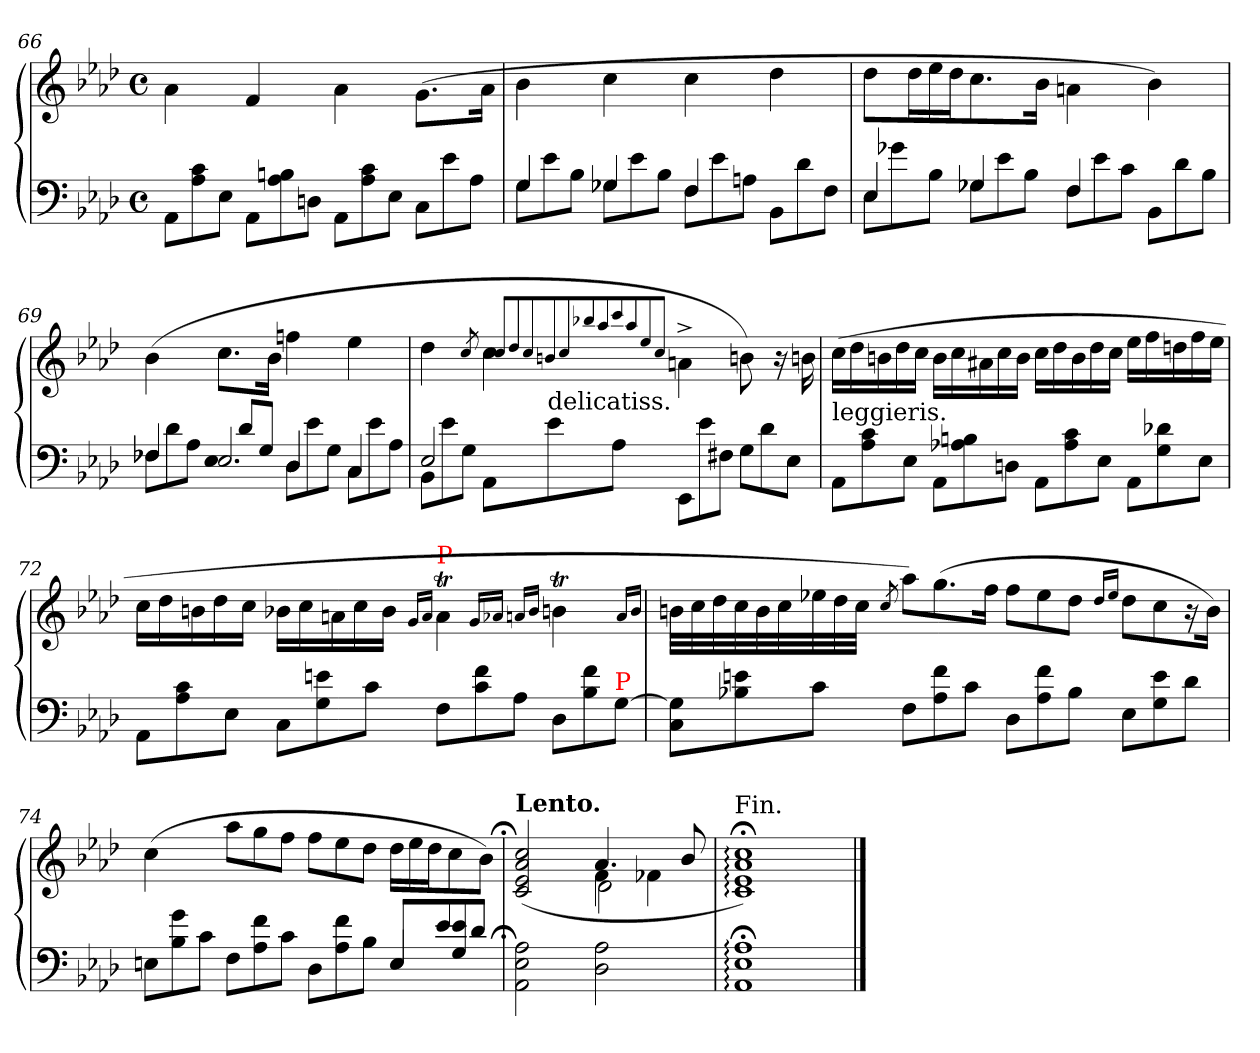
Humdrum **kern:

**kern	**kern
*part1	*part1
*staff2	*staff1
*clefF4	*clefG2
*k[b-e-a-d-]	*k[b-e-a-d-]
*M4/4	*M4/4
*met(c)	*met(c)
*Xtuplet	*
=66	=66
12AA-L	4a-\
12c 12A-	.
12E-J	.
12AA-L	4f
12Bn 12A-	.
12DnJ	.
12AA-L	4a-\
12c 12A-	.
12E-J	.
12CL	(8.g\L
12e-	.
12A-J	.
.	16a-Jk
=67	=67
*^	*
4G/	12G\L	4b-
.	12e-	.
.	12B-J	.
4G-X/	12G-X\L	4cc
.	12e-	.
.	12B-J	.
4F/	12F\L	4cc
.	12e-	.
.	12AnJ	.
4ryy	12BB-\L	4dd-
.	12d-	.
.	12FJ	.
=68	=68	=68
4E-/	12E-\L	8dd-L
.	12g-X	.
*	*	*Xtuplet
.	.	24dd-L
.	12B-J	24ee-
.	.	24dd-J
4G-X/	12G-X\L	8.cc
.	12e-	.
.	12B-J	.
.	.	16b-Jk
4F/	12F\L	4an\
.	12e-	.
.	12cJ	.
4ryy	12BB-L	4b-)
.	12d-	.
.	12B-J	.
=69	=69	=69
*	*^	*
4F-X/	4ryy	12F-X\L	(4b-
.	.	12d-	.
.	.	12A-J	.
!	!	!LO:N:vis=2.	!
4ryy	2.E-/	12E-\	8.ccL
.	.	12d-L	.
.	.	12GJ	.
.	.	.	16b-Jk
4D-/	.	12D-\L	4ffn
.	.	12e-	.
.	.	12GJ	.
4C/	.	12C\L	4ee-
.	.	12e-	.
.	.	12A-J	.
*	*v	*v	*
=70	=70	=70
2E-	12BB-L	4dd-
.	12e-	.
.	12GJ	.
.	.	8qcc/
.	12AA-L	4cc
!	!LO:TX:a:t=delicatiss.	!
.	12e-	.
.	12A-J	.
.	.	8qcc/L
.	.	8qdd-/
.	.	8qcc/
.	.	8qbn/
.	.	8qcc/
.	.	8qbb-X/
.	.	8qaa-/
.	.	8qccc/
.	.	8qaa-/
.	.	8qee-/
.	.	8qcc/J
12ryy	12EE-L	4an^<\
6ryy	12e-	.
.	12F#XJ	.
4ryy	12GL	8b)
.	12d-	.
.	.	16r
.	12E-J	.
.	.	16bn
*v	*v	*
=71	=71
!LO:TX:a:t=leggieris.	!
12AA-L	(>20ccLL
.	20dd-
12c 12A-	.
.	20bn
.	20dd-
12E-J	.
.	20ccJJ
12AA-L	20bLL
.	20cc
12Bn 12A-X	.
.	20a#X
.	20cc
12DnJ	.
.	20bJJ
12AA-L	20ccLL
.	20dd-
12c 12A-	.
.	20b
.	20dd-
12E-J	.
.	20ccJJ
12AA-L	20ee-LL
.	20ff
12d-X 12G	.
.	20ddn
.	20ff
12E-J	.
.	20ee-JJ
=72	=72
12AA-L	20ccLL
.	20dd-
12c 12A-	.
.	20bn
.	20dd-
12E-J	.
.	20ccJJ
12CL	20b-XLL
.	20cc
12en 12G	.
.	20an
.	20cc
12cJ	.
.	20b-JJ
.	16qg/LL
.	16qa/JJ
!	!LO:TX:a:color=red:t=P
12FL	4at\
12f 12c	.
12A-J	.
.	16qgTTT/LL
.	16qa-/JJ
.	16qan/LL
.	16qb-/JJ
12D-L	4bt
12f 12B-	.
!LO:TX:a:color=red:t=P	!
[12GJ	.
.	16qaTTT/LL
.	16qb/JJ
=73	=73
12G] 12CL	36bnLLL
.	36cc
.	36dd-
12en 12B-X	36cc
.	36b
.	36cc
12cJ	36ee-X
.	36dd-
.	36ccJJJ
.	8qcc/
12FL	12aa-L)
12f 12A-	(12.gg
12cJ	.
.	24ffJk
12D-L	12ffL
12f 12A-	12ee-
12B-J	12dd-J
.	16qdd-/LL
.	16qee-/JJ
12E-L	12dd-L
12e 12G	12cc
12d-J	24r
.	24bJk)
=74	=74
*^	*
*	*^	*
12ryy	2.ryy	12EnL	(>4cc
12ryy	.	12g 12B-	.
12ryy	.	12cJ	.
12ryy	.	12FL	12aa-L
12ryy	.	12f 12A-	12gg
12ryy	.	12cJ	12ffJ
12ryy	.	12D-L	12ffL
12ryy	.	12f 12A-	12ee-
12ryy	.	12B-J	12dd-J
12ryy	4E/	12EL	28dd-LL
.	.	.	28ee-
.	.	.	28dd-J
6e-/	.	12e- 12G	.
.	.	.	14cc
.	.	12d-J	.
.	.	.	14b-J)
*v	*v	*v	*
=;	=;
*	*^
*	*	*^
!	!LO:TX:a:B:t=Lento.	!	!
2AA- 2E- 2A-	(>2c 2e- 2a- 2cc	2ryy	2ryy
2D- 2A-	4.a-	4f	2d-\
.	.	4f-X	.
.	8b-	.	.
*	*v	*v	*v
=76	=76
!	!LO:TX:a:t=Fin.
1A-;: 1E-;: 1AA-;:	1cc;<: 1a-;<: 1e-;<: 1c;<:)
==	==
*-	*-
